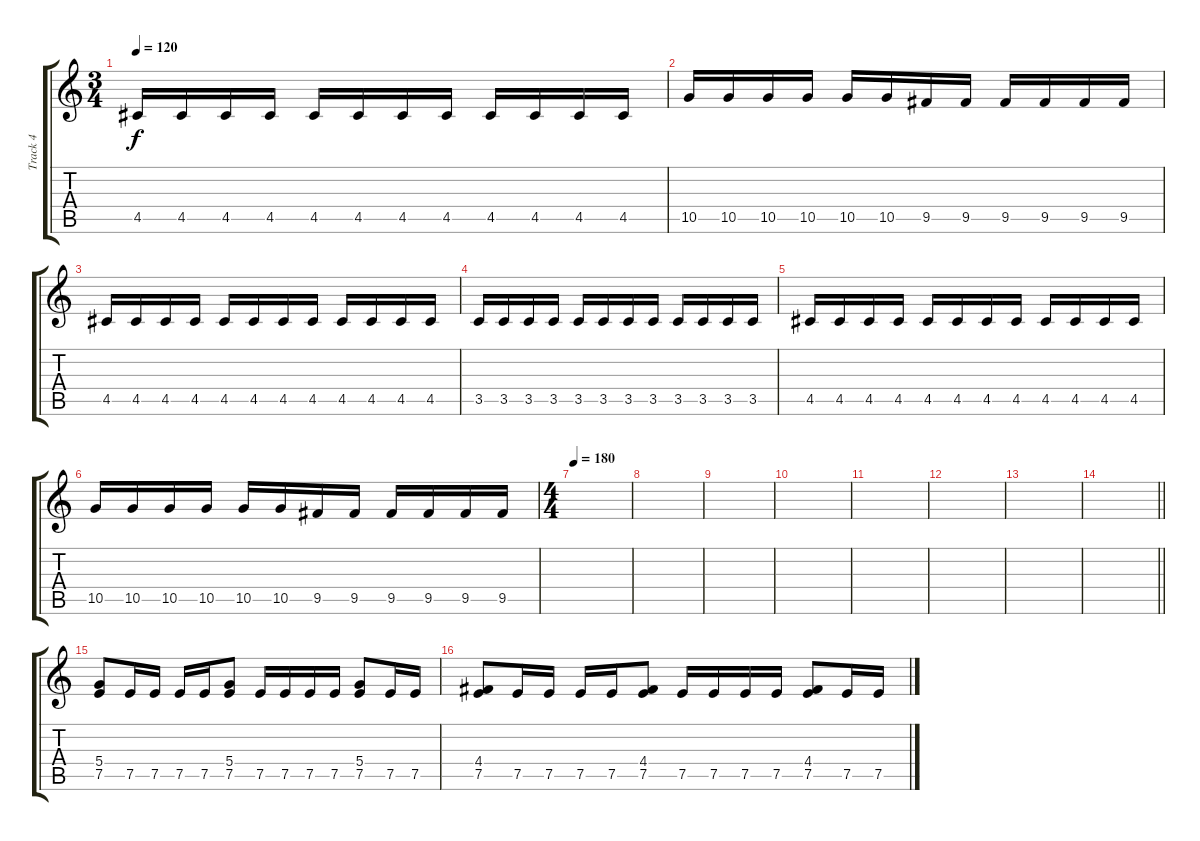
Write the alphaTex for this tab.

\track ("Track 4" "Track 4") {instrument overdrivenguitar}
\staff {score tabs}
\tuning (E4 B3 G3 D3 A2 E2) {hide}
\ts (3 4)
\tempo 120
\clef g2
\ks c
4.5.16{dy f} 4.5.16 4.5.16 4.5.16 4.5.16 4.5.16 4.5.16 4.5.16 4.5.16 4.5.16 4.5.16 4.5.16 |
10.5.16 10.5.16 10.5.16 10.5.16 10.5.16 10.5.16 9.5.16 9.5.16 9.5.16 9.5.16 9.5.16 9.5.16 |
4.5.16 4.5.16 4.5.16 4.5.16 4.5.16 4.5.16 4.5.16 4.5.16 4.5.16 4.5.16 4.5.16 4.5.16 |
3.5.16 3.5.16 3.5.16 3.5.16 3.5.16 3.5.16 3.5.16 3.5.16 3.5.16 3.5.16 3.5.16 3.5.16 |
4.5.16 4.5.16 4.5.16 4.5.16 4.5.16 4.5.16 4.5.16 4.5.16 4.5.16 4.5.16 4.5.16 4.5.16 |
10.5.16 10.5.16 10.5.16 10.5.16 10.5.16 10.5.16 9.5.16 9.5.16 9.5.16 9.5.16 9.5.16 9.5.16 |
\ts (4 4)
\tempo 180
|
|
|
|
|
|
|
\barLineRight lightlight
|
(5.4 7.5).8 7.5.16 7.5.16 7.5.16 7.5.16 (5.4 7.5).8 7.5.16 7.5.16 7.5.16 7.5.16 (5.4 7.5).8 7.5.16 7.5.16 |
(4.4 7.5).8 7.5.16 7.5.16 7.5.16 7.5.16 (4.4 7.5).8 7.5.16 7.5.16 7.5.16 7.5.16 (4.4 7.5).8 7.5.16 7.5.16
